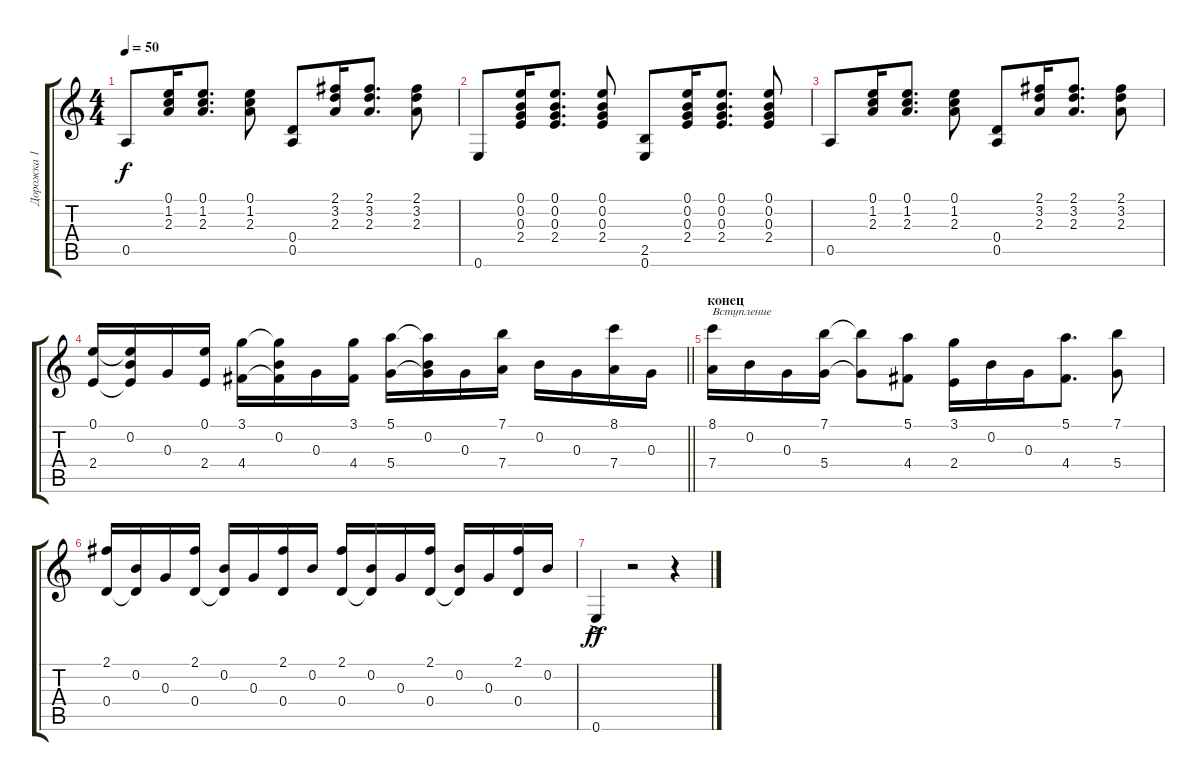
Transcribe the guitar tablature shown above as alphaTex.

\track ("Дорожка 1" "Дорожка 1") {instrument acousticguitarsteel}
\staff {score tabs}
\tuning (E4 B3 G3 D3 A2 E2) {hide}
\ts (4 4)
\tempo 50
\clef g2
\ks c
0.5.8{dy f} (0.1 1.2 2.3).16 (0.1 1.2 2.3).8{d} (0.1 1.2 2.3).8 (0.4 0.5).8 (2.1 3.2 2.3).16 (2.1 3.2 2.3).8{d} (2.1 3.2 2.3).8 |
0.6.8 (0.1 0.2 0.3 2.4).16 (0.1 0.2 0.3 2.4).8{d} (0.1 0.2 0.3 2.4).8 (2.5 0.6).8 (0.1 0.2 0.3 2.4).16 (0.1 0.2 0.3 2.4).8{d} (0.1 0.2 0.3 2.4).8 |
0.5.8 (0.1 1.2 2.3).16 (0.1 1.2 2.3).8{d} (0.1 1.2 2.3).8 (0.4 0.5).8 (2.1 3.2 2.3).16 (2.1 3.2 2.3).8{d} (2.1 3.2 2.3).8 |
\barLineRight lightlight
(0.1 2.4).16 (0.1{t} 0.2 2.4{t}).16 0.3.16 (0.1 2.4).16 (3.1 4.4).16 (3.1{t} 0.2 4.4{t}).16 0.3.16 (3.1 4.4).16 (5.1 5.4).16 (5.1{t} 0.2 5.4{t}).16 0.3.16 (7.1 7.4).16 0.2.16 0.3.16 (8.1 7.4).16 0.3.16 |
\section ("" "конец")
(8.1 7.4).16{txt "Вступление"} 0.2.16 0.3.16 (7.1 5.4).16 (7.1{t} 5.4{t}).8 (5.1 4.4).8 (3.1 2.4).16 0.2.16 0.3.16 (5.1 4.4).8{d} (7.1 5.4).8 |
(2.1 0.4).16 (0.2 0.4{t}).16 0.3.16 (2.1 0.4).16 (0.2 0.4{t}).16 0.3.16 (2.1 0.4).16 0.2.16 (2.1 0.4).16 (0.2 0.4{t}).16 0.3.16 (2.1 0.4).16 (0.2 0.4{t}).16 0.3.16 (2.1 0.4).16 0.2.16 |
0.6{ac}.4{dy ff} r.2 r.4
